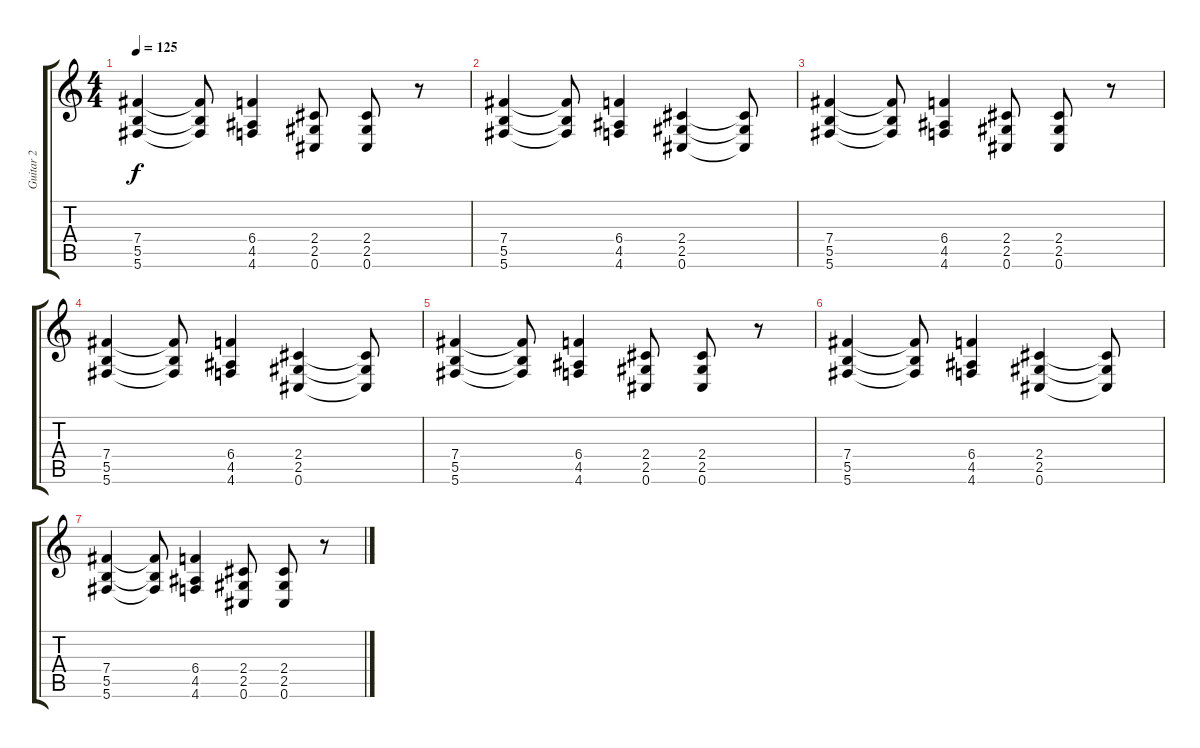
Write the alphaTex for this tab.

\track ("Guitar 2" "Guitar 2") {instrument distortionguitar}
\staff {score tabs}
\tuning (Db4 Ab3 E3 B2 Gb2 Db2) {hide}
\ts (4 4)
\tempo 125
\clef g2
\ks c
(7.4 5.5 5.6).4{dy f} (7.4{t} 5.5{t} 5.6{t}).8 (6.4 4.5 4.6).4 (2.4 2.5 0.6).8 (2.4 2.5 0.6).8 r.8 |
(7.4 5.5 5.6).4 (7.4{t} 5.5{t} 5.6{t}).8 (6.4 4.5 4.6).4 (2.4 2.5 0.6).4 (2.4{t} 2.5{t} 0.6{t}).8 |
(7.4 5.5 5.6).4 (7.4{t} 5.5{t} 5.6{t}).8 (6.4 4.5 4.6).4 (2.4 2.5 0.6).8 (2.4 2.5 0.6).8 r.8 |
(7.4 5.5 5.6).4 (7.4{t} 5.5{t} 5.6{t}).8 (6.4 4.5 4.6).4 (2.4 2.5 0.6).4 (2.4{t} 2.5{t} 0.6{t}).8 |
(7.4 5.5 5.6).4 (7.4{t} 5.5{t} 5.6{t}).8 (6.4 4.5 4.6).4 (2.4 2.5 0.6).8 (2.4 2.5 0.6).8 r.8 |
(7.4 5.5 5.6).4 (7.4{t} 5.5{t} 5.6{t}).8 (6.4 4.5 4.6).4 (2.4 2.5 0.6).4 (2.4{t} 2.5{t} 0.6{t}).8 |
(7.4 5.5 5.6).4 (7.4{t} 5.5{t} 5.6{t}).8 (6.4 4.5 4.6).4 (2.4 2.5 0.6).8 (2.4 2.5 0.6).8 r.8
